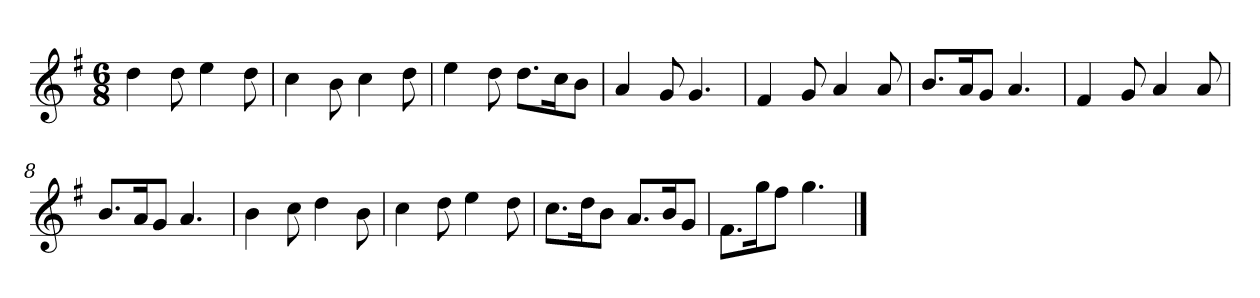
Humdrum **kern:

**kern
*part1
*staff1
*k[f#]
*M6/8
*MM120
=1
4dd
8dd
4ee
8dd
=2
4cc
8b
4cc
8dd
=3
4ee
8dd
8.ddL
16ccK
8bJ
=4
4a
8g
4.g
=5
4f#
8g
4a
8a
=6
8.bL
16aK
8gJ
4.a
=7
4f#
8g
4a
8a
=8
8.bL
16aK
8gJ
4.a
=9
4b
8cc
4dd
8b
=10
4cc
8dd
4ee
8dd
=11
8.ccL
16ddK
8bJ
8.aL
16bK
8gJ
=12
8.f#L
16ggK
8ff#J
4.gg
==
*-
